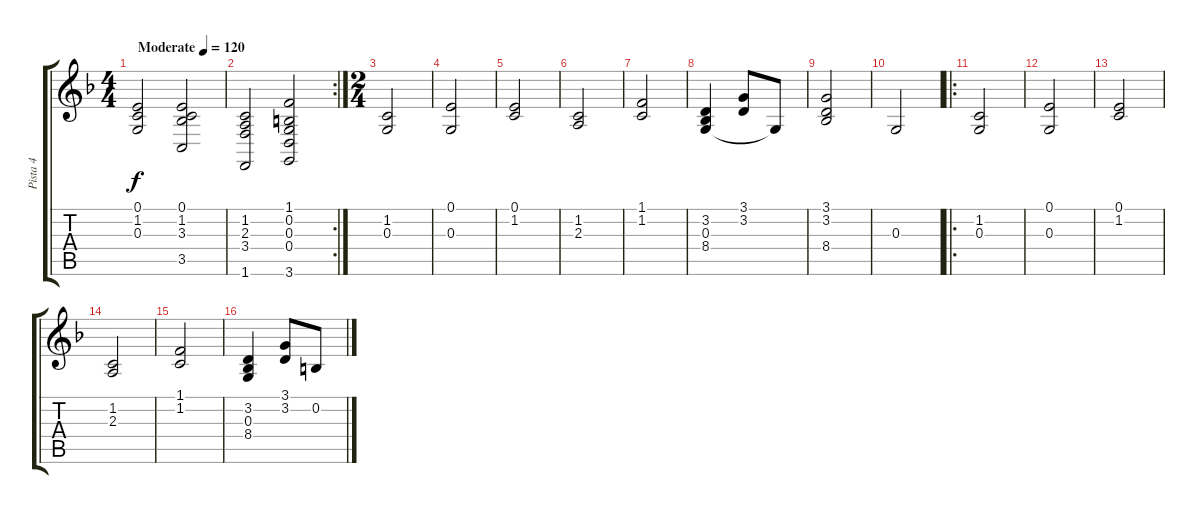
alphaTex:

\track ("Pista 4" "Pista 4") {instrument accordion bank 3}
\staff {score tabs}
\tuning (E4 B3 G3 D3 A2 E2) {hide}
\ts (4 4)
\tempo (120 "Moderate")
\clef g2
\ks f
(0.1 1.2 0.3).2{dy f instrument accordion} (0.1 1.2 3.3 3.5).2 |
\rc 2
(1.2 2.3 3.4 1.6).2 (1.1 0.2 0.3 0.4 3.6).2 |
\ts (2 4)
(1.2 0.3).2 |
(0.1 0.3).2 |
(0.1 1.2).2 |
(1.2 2.3).2 |
(1.1 1.2).2 |
(3.2 0.3 8.4).4 (3.1 3.2).8 0.3{t}.8 |
(3.1 3.2 8.4).2 |
0.3.2 |
\ro
(1.2 0.3).2 |
(0.1 0.3).2 |
(0.1 1.2).2 |
(1.2 2.3).2 |
(1.1 1.2).2 |
(3.2 0.3 8.4).4 (3.1 3.2).8 0.2.8
